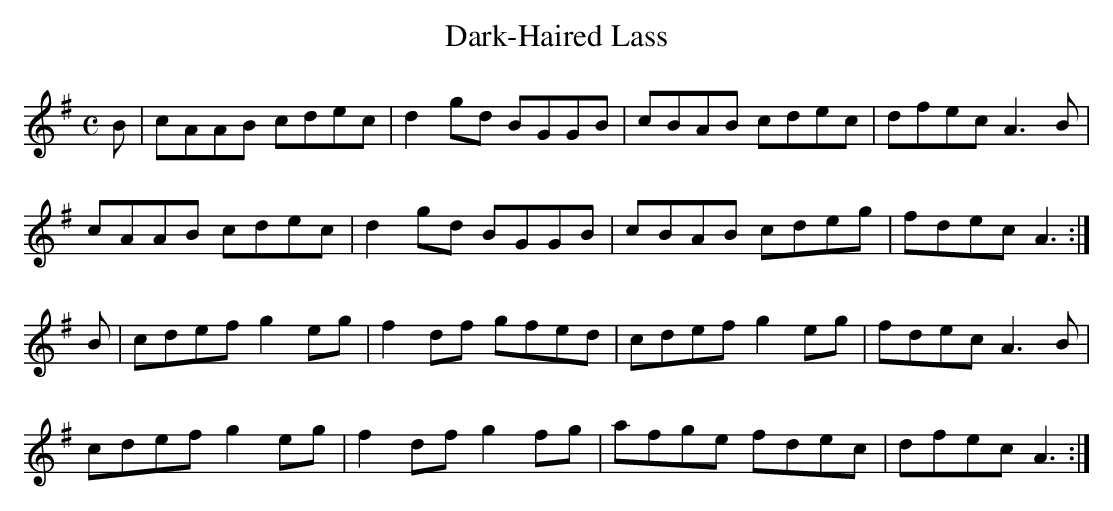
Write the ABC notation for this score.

X:1
T:Dark-Haired Lass
M:C
L:1/8
K:A Dorian
B|cAAB cdec|d2gd BGGB|cBAB cdec|dfec A3B|!
cAAB cdec|d2gd BGGB|cBAB cdeg|fdec A3:|!
B|cdef g2eg|f2df gfed|cdef g2eg|fdec A3B|!
cdef g2eg|f2df g2fg|afge fdec|dfec A3:|!
